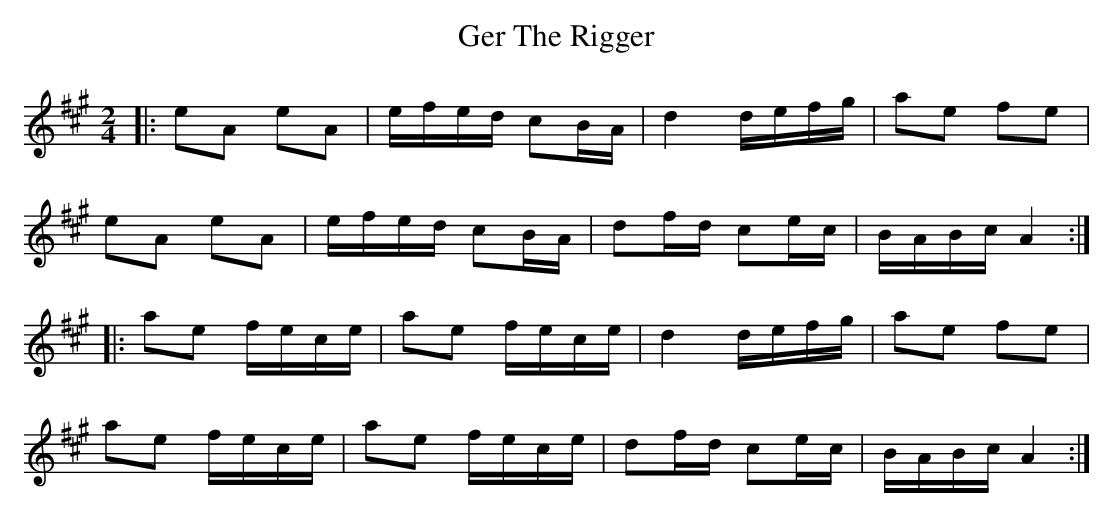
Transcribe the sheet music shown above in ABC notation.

X:1
T: Ger The Rigger
M: 2/4
L: 1/8
K: Amaj
|:eA eA|e/f/e/d/ cB/A/|d2 d/e/f/g/|ae fe|
eA eA|e/f/e/d/ cB/A/|df/d/ ce/c/|B/A/B/c/ A2:|
|:ae f/e/c/e/|ae f/e/c/e/|d2 d/e/f/g/|ae fe|
ae f/e/c/e/|ae f/e/c/e/|df/d/ ce/c/|B/A/B/c/ A2:|
